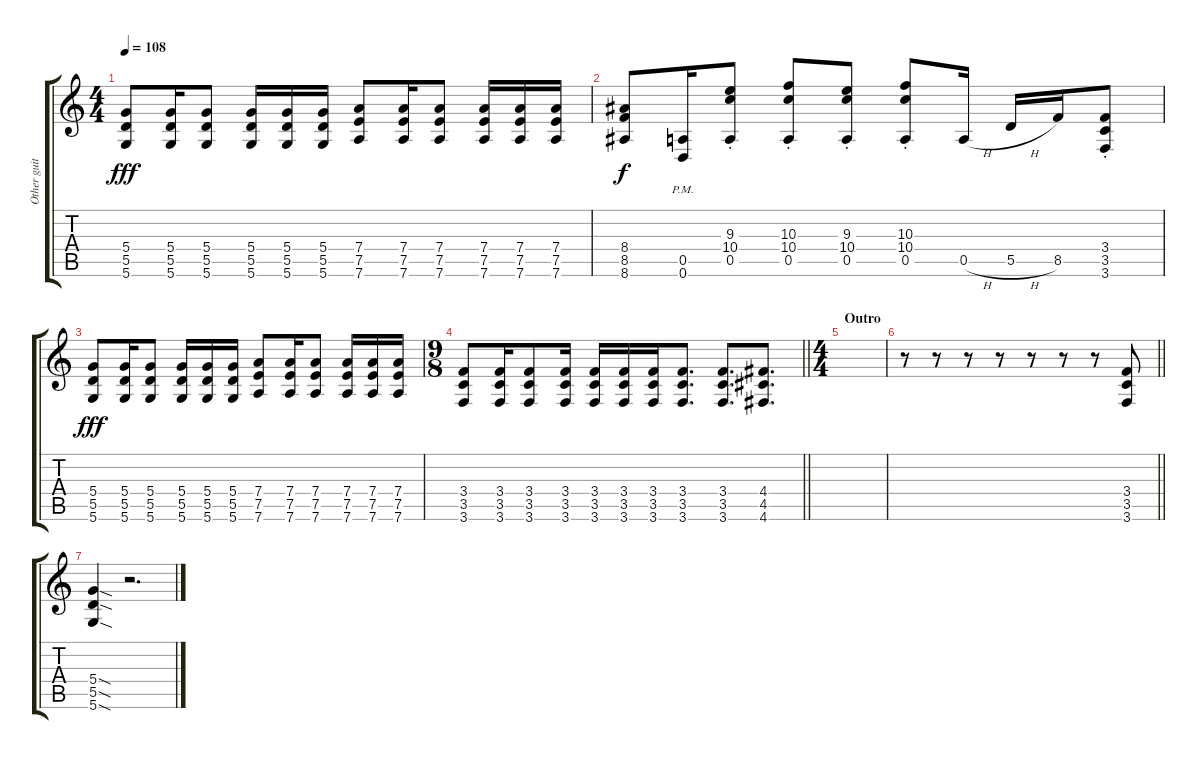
\track ("Other guitarist...Adam" "Other guit") {instrument distortionguitar}
\staff {score tabs}
\tuning (E4 B3 G3 D3 A2 D2) {hide}
\ts (4 4)
\tempo 108
\clef g2
\ks c
(5.4 5.5 5.6).8{dy fff} (5.4 5.5 5.6).16 (5.4 5.5 5.6).8 (5.4 5.5 5.6).16 (5.4 5.5 5.6).16 (5.4 5.5 5.6).16 (7.4 7.5 7.6).8 (7.4 7.5 7.6).16 (7.4 7.5 7.6).8 (7.4 7.5 7.6).16 (7.4 7.5 7.6).16 (7.4 7.5 7.6).16 |
(8.4 8.5 8.6).8{dy f} (0.5{pm} 0.6{pm}).16 (9.3{st} 10.4{st} 0.5{st}).8 (10.3{st} 10.4{st} 0.5{st}).8 (9.3{st} 10.4{st} 0.5{st}).8 (10.3{st} 10.4{st} 0.5{st}).8 0.5{h}.16 5.5{h}.16 8.5.16 (3.4 3.5{st} 3.6{st}).8 |
(5.4 5.5 5.6).8{dy fff} (5.4 5.5 5.6).16 (5.4 5.5 5.6).8 (5.4 5.5 5.6).16 (5.4 5.5 5.6).16 (5.4 5.5 5.6).16 (7.4 7.5 7.6).8 (7.4 7.5 7.6).16 (7.4 7.5 7.6).8 (7.4 7.5 7.6).16 (7.4 7.5 7.6).16 (7.4 7.5 7.6).16 |
\ts (9 8)
\barLineRight lightlight
(3.4 3.5 3.6).8 (3.4 3.5 3.6).16 (3.4 3.5 3.6).8 (3.4 3.5 3.6).16 (3.4 3.5 3.6).16 (3.4 3.5 3.6).16 (3.4 3.5 3.6).16 (3.4 3.5 3.6).8{d} (3.4 3.5 3.6).8{d} (4.4 4.5 4.6).8{d} |
\ts (4 4)
\section ("" "Outro")
|
\barLineRight lightlight
r.8 r.8 r.8 r.8 r.8 r.8 r.8 (3.4 3.5 3.6).8 |
(5.4{sod} 5.5{sod} 5.6{sod}).4 r.2{d}
